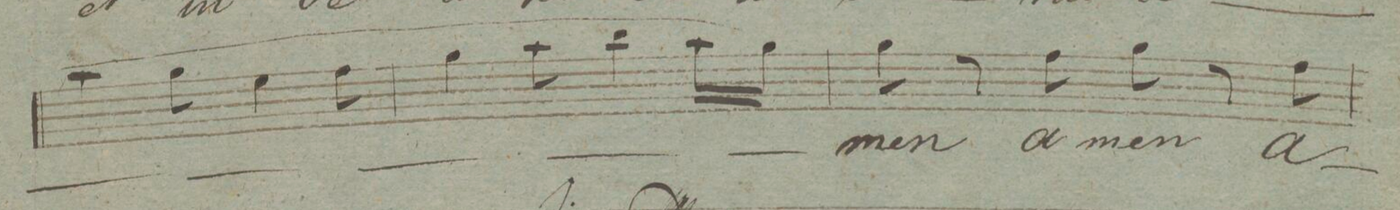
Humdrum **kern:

**kern	**text	**dynam
*I"Alto.	*	*
*clefC3	*	*
*k[f#c#g#]	*	*
*M6/8	*	*
4b\	.	.
8a\	.	.
4f#\	.	.
8g#\	.	.
=58	=58	=58
4a\	.	.
8b\	.	.
4cc#\	.	.
16b\LL	.	.
16a\JJ)	.	.
=59	=59	=59
8a\	-men	.
8r	.	.
8g#\	A-	.
8a\	-men	.
8r	.	.
8g#\	A-	.
=60	=60	=60
*-	*-	*-
